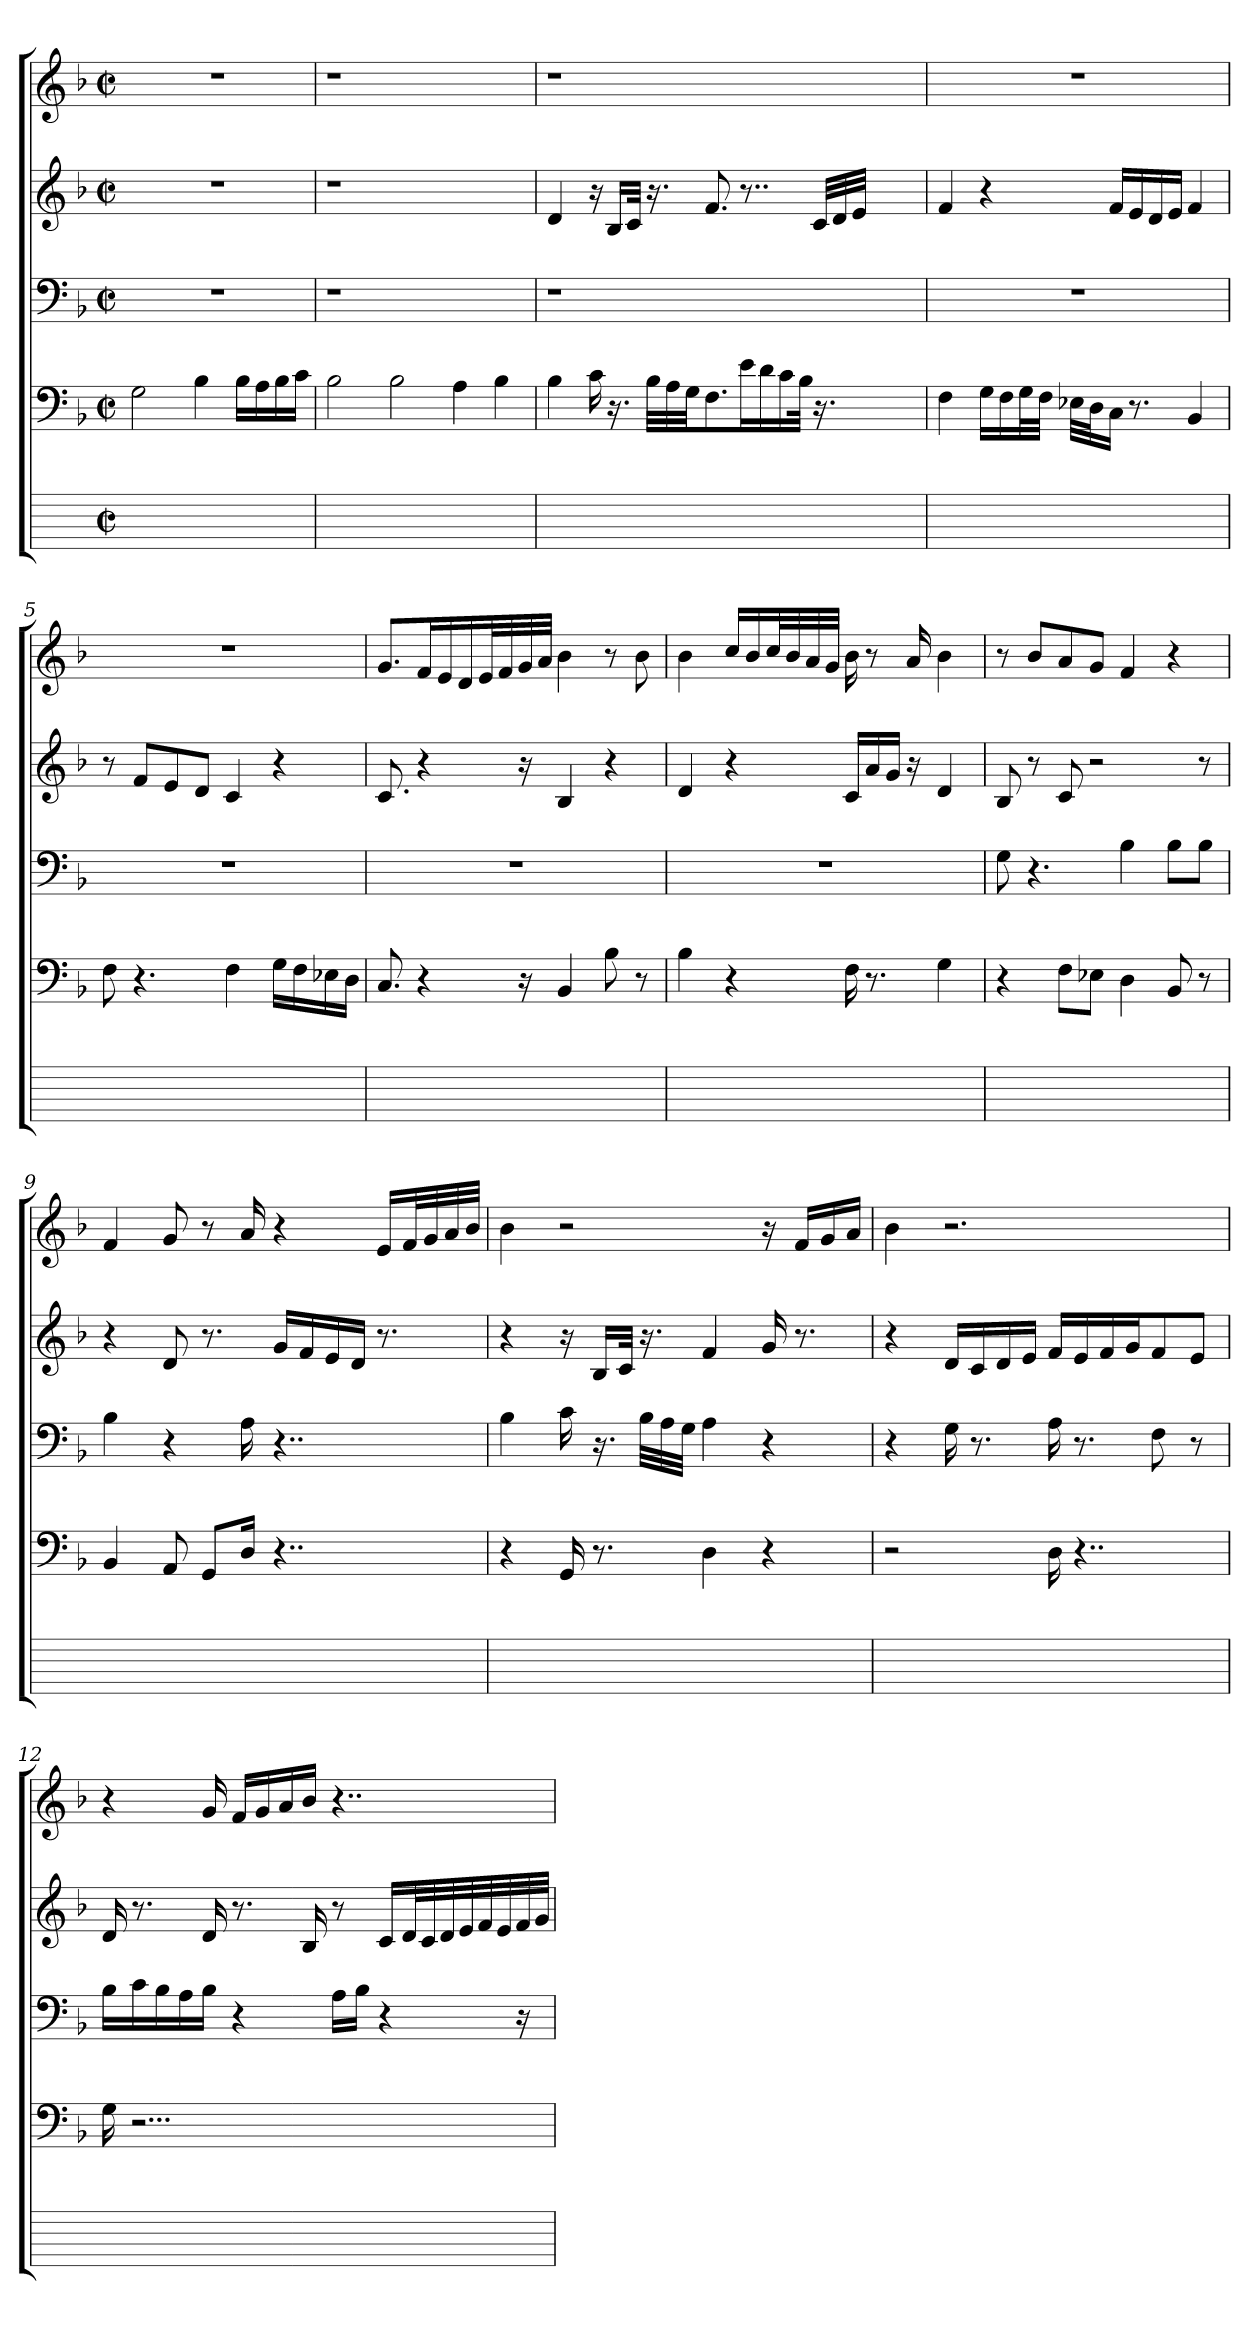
**kern	**kern	**kern	**kern	**kern
*part5	*part4	*part3	*part2	*part1
*staff5	*staff4	*staff3	*staff2	*staff1
*stria6	*	*	*	*
*	*clefF4	*clefF4	*clefG2	*clefG2
*	*k[b-]	*k[b-]	*k[b-]	*k[b-]
*	*F:	*F:	*F:	*F:
*M2/2	*M2/2	*M2/2	*M2/2	*M2/2
*met(c|)	*met(c|)	*met(c|)	*met(c|)	*met(c|)
=1	=1	=1	=1	=1
1ryy	2G	1r	1r	1r
.	4B-	.	.	.
.	16B-iLL	.	.	.
.	16Ai	.	.	.
.	16B-i	.	.	.
.	16ciJJ	.	.	.
=2	=2	=2	=2	=2
1ryy	2B-j	1r	1r	1r
.	2B-	.	.	.
2ryy	4A	2ryy	2ryy	2ryy
.	4B-	.	.	.
=3	=3	=3	=3	=3
2ryy	4B-j	1r	4d	1r
.	16cZ	.	16r	.
.	16.r	.	16B-iLL	.
.	.	.	32cZJJk	.
.	32B-iLLL	.	16.r	.
.	32Ai	.	.	.
.	32GiJJ	.	.	.
1ryy	8.F	.	8.f	.
.	16eiL	.	8..r	.
.	16di	.	.	.
.	16ci	.	.	.
.	32B-ZJJk	.	.	.
.	16.r	.	32ciLLL	.
.	.	.	32di	.
.	.	.	32eiJJJ	.
.	2ryy	2ryy	2ryy	2ryy
=4	=4	=4	=4	=4
1ryy	4Fj	1r	4f	1r
.	16GZLL	.	4r	.
.	16Fi	.	.	.
.	32GZL	.	.	.
.	32FiJJJ	.	.	.
.	32E-XiLLL	.	.	.
.	32DiJ	.	.	.
.	16CJJ	.	16fjLL	.
.	8.r	.	16ei	.
.	.	.	16di	.
.	.	.	16eiJJ	.
.	4BB-	.	4f	.
=5	=5	=5	=5	=5
1ryy	8F	1r	8r	1r
.	4.r	.	8fiL	.
.	.	.	8e	.
.	.	.	8dJ	.
.	4Fj	.	4c	.
.	16GZLL	.	4r	.
.	16Fi	.	.	.
.	16E-XZ	.	.	.
.	16DiJJ	.	.	.
=6	=6	=6	=6	=6
1ryy	8.C	1r	8.cj	8.gL
.	4r	.	4r	16fiL
.	.	.	.	16ei
.	.	.	.	16di
.	.	.	.	32eiL
.	.	.	.	32fi
.	16r	.	16r	32gi
.	.	.	.	32aiJJJ
.	4BB-	.	4B-Z	4b-
.	8B-	.	4r	8r
.	8r	.	.	8b-
=7	=7	=7	=7	=7
1ryy	4B-j	1r	4d	4b-
.	4r	.	4r	16ccZLL
.	.	.	.	16b-i
.	.	.	.	32ccZL
.	.	.	.	32b-i
.	.	.	.	32ai
.	.	.	.	32giJJJ
.	16F	.	16cZLL	16b-j
.	8.r	.	16ai	8r
.	.	.	16gZJJ	.
.	.	.	16r	16ai
.	4G	.	4d	4b-
=8	=8	=8	=8	=8
1ryy	4r	8G	8B-	8r
.	.	4.r	8r	8b-iL
.	8FL	.	8c	8a
.	8E-XVJ	.	2r	8gJ
.	4D	4B-	.	4f
.	8BB-	8B-jL	.	4r
.	8r	8B-J	8r	.
=9	=9	=9	=9	=9
1ryy	4BB-j	4B-	4r	4fj
.	8AA	4r	8d	8g
.	8GGL	.	8.r	8r
.	16DJk	16A	.	16a
.	4..r	4..r	16giLL	4r
.	.	.	16fi	.
.	.	.	16ei	.
.	.	.	16dZJJ	.
.	.	.	8.r	16eiLL
.	.	.	.	32fiL
.	.	.	.	32gi
.	.	.	.	32ai
.	.	.	.	32b-iJJJ
=10	=10	=10	=10	=10
1ryy	4r	4B-j	4r	4b-
.	16GG	16cZ	16r	2r
.	8.r	16.r	16B-iLL	.
.	.	.	32cZJJk	.
.	.	32B-iLLL	16.r	.
.	.	32Ai	.	.
.	.	32GiJJJ	.	.
.	4D	4AZ	4f	.
.	4r	4r	16gZ	16r
.	.	.	8.r	16fiLL
.	.	.	.	16gi
.	.	.	.	16aiJJ
=11	=11	=11	=11	=11
1ryy	2r	4r	4r	4b-
.	.	16G	16dLL	2.r
.	.	8.r	16ci	.
.	.	.	16di	.
.	.	.	16eiJJ	.
.	16D	16A	16fLL	.
.	4..r	8.r	16ei	.
.	.	.	16fi	.
.	.	.	16giJ	.
.	.	8F	8fj	.
.	.	8r	8eJ	.
=12	=12	=12	=12	=12
1ryy	16G	16B-LL	16d	4r
.	2...r	16ci	8.r	.
.	.	16B-j	.	.
.	.	16Ai	.	.
.	.	16B-jJJ	16d	16g
.	.	4r	8.r	16fiLL
.	.	.	.	16gi
.	.	.	.	16ai
.	.	.	16B-	16b-JJ
.	.	16AiLL	8r	4..r
.	.	16B-jJJ	.	.
.	.	4r	16ciLL	.
.	.	.	32dL	.
.	.	.	32ci	.
.	.	.	32di	.
.	.	.	32ei	.
.	.	.	32fZ	.
.	.	.	32ei	.
.	.	16r	32fi	.
.	.	.	32giJJJ	.
=	=	=	=	=
*-	*-	*-	*-	*-
